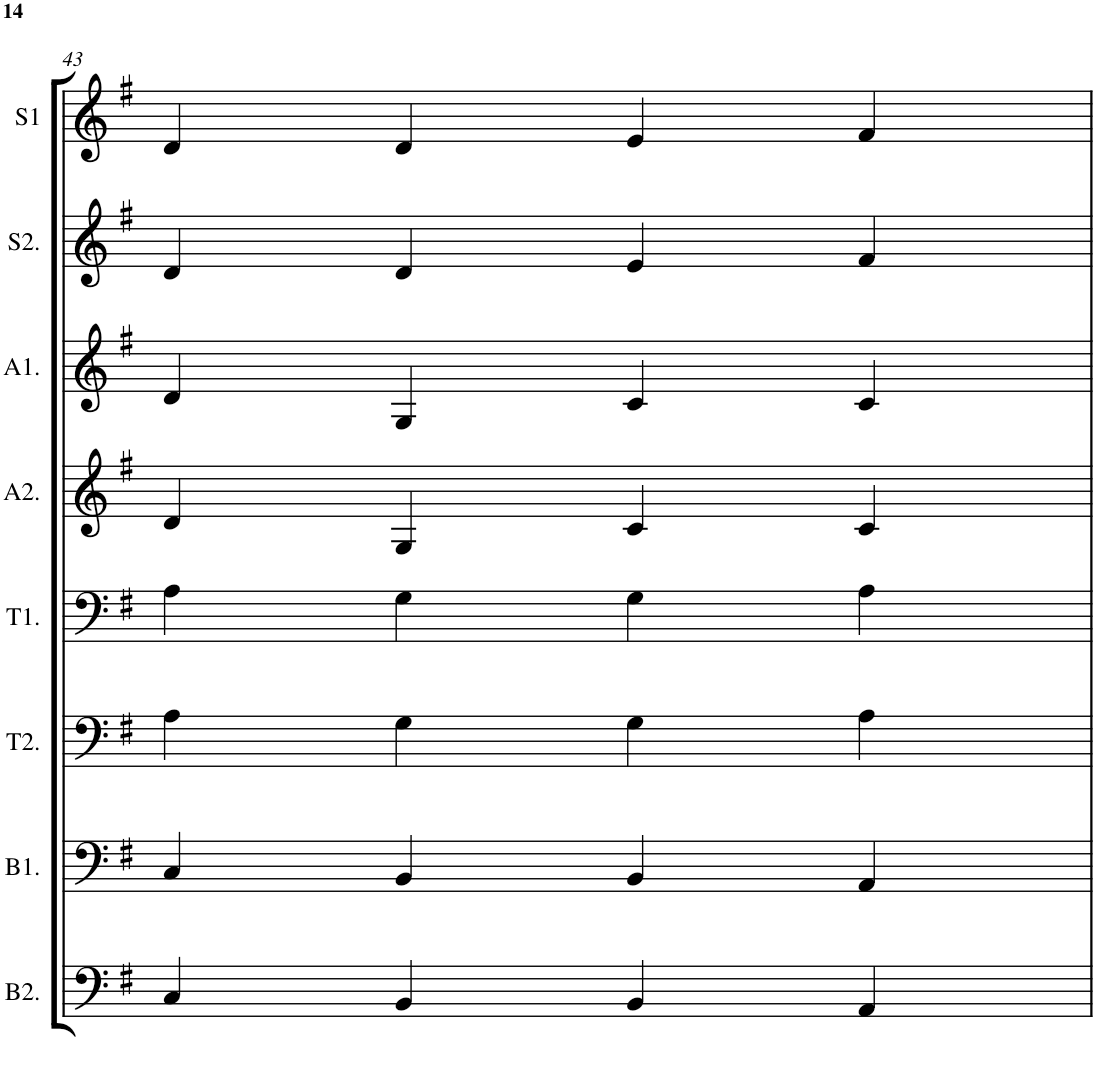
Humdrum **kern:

**kern	**kern	**kern	**kern	**kern	**kern	**kern	**kern
*part8	*part7	*part6	*part5	*part4	*part3	*part2	*part1
*staff8	*staff7	*staff6	*staff5	*staff4	*staff3	*staff2	*staff1
*I"Bass 2	*I"Bass 1	*I"Ten. 2	*I"Ten. 1	*I"Alto 2	*I"Alto 1	*I"Sop. 2	*I"Sop. 1
*I'B2.	*I'B1.	*I'T2.	*I'T1.	*I'A2.	*I'A1.	*I'S2.	*I'S1
!!LO:PB:g=z
*clefF4	*clefF4	*clefF4	*clefF4	*clefG2	*clefG2	*clefG2	*clefG2
*k[f#]	*k[f#]	*k[f#]	*k[f#]	*k[f#]	*k[f#]	*k[f#]	*k[f#]
*G:	*G:	*G:	*G:	*G:	*G:	*G:	*G:
*M4/4	*M4/4	*M4/4	*M4/4	*M4/4	*M4/4	*M4/4	*M4/4
=43	=43	=43	=43	=43	=43	=43	=43
4C/	4C/	4A\	4A\	4d/	4d/	4d/	4d/
4BB/	4BB/	4G\	4G\	4G/	4G/	4d/	4d/
4BB/	4BB/	4G\	4G\	4c/	4c/	4e/	4e/
4AA/	4AA/	4A\	4A\	4c/	4c/	4f#/	4f#/
=	=	=	=	=	=	=	=
*-	*-	*-	*-	*-	*-	*-	*-
